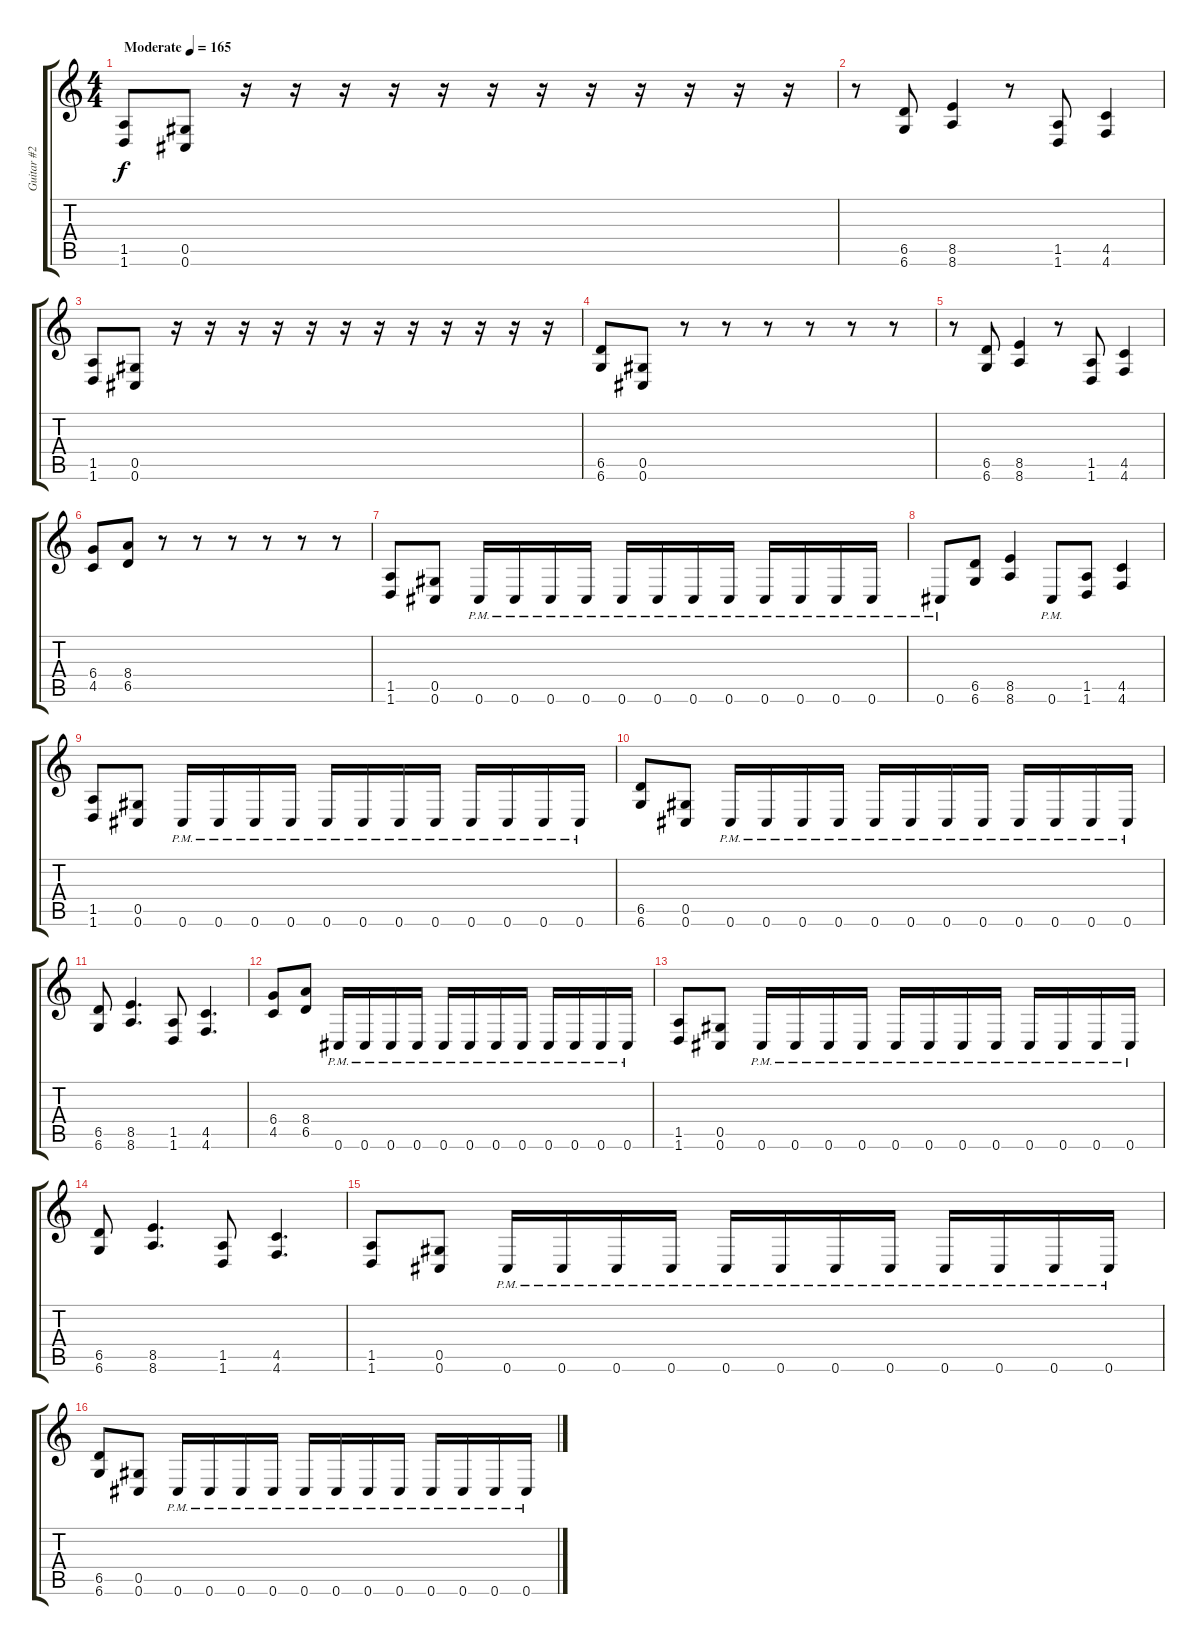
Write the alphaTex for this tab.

\track ("Guitar #2" "Guitar #2") {instrument distortionguitar}
\staff {score tabs}
\tuning (Eb4 Bb3 Gb3 Db3 Ab2 Db2) {hide}
\ts (4 4)
\tempo (165 "Moderate")
\clef g2
\ks c
(1.5 1.6).8{dy f instrument distortionguitar} (0.5 0.6).8 r.16 r.16 r.16 r.16 r.16 r.16 r.16 r.16 r.16 r.16 r.16 r.16 |
r.8 (6.5 6.6).8 (8.5 8.6).4 r.8 (1.5 1.6).8 (4.5 4.6).4 |
(1.5 1.6).8 (0.5 0.6).8 r.16 r.16 r.16 r.16 r.16 r.16 r.16 r.16 r.16 r.16 r.16 r.16 |
(6.5 6.6).8 (0.5 0.6).8 r.8 r.8 r.8 r.8 r.8 r.8 |
r.8 (6.5 6.6).8 (8.5 8.6).4 r.8 (1.5 1.6).8 (4.5 4.6).4 |
(6.4 4.5).8 (8.4 6.5).8 r.8 r.8 r.8 r.8 r.8 r.8 |
(1.5 1.6).8 (0.5 0.6).8 0.6{pm}.16 0.6{pm}.16 0.6{pm}.16 0.6{pm}.16 0.6{pm}.16 0.6{pm}.16 0.6{pm}.16 0.6{pm}.16 0.6{pm}.16 0.6{pm}.16 0.6{pm}.16 0.6{pm}.16 |
0.6{pm}.8 (6.5 6.6).8 (8.5 8.6).4 0.6{pm}.8 (1.5 1.6).8 (4.5 4.6).4 |
(1.5 1.6).8 (0.5 0.6).8 0.6{pm}.16 0.6{pm}.16 0.6{pm}.16 0.6{pm}.16 0.6{pm}.16 0.6{pm}.16 0.6{pm}.16 0.6{pm}.16 0.6{pm}.16 0.6{pm}.16 0.6{pm}.16 0.6{pm}.16 |
(6.5 6.6).8 (0.5 0.6).8 0.6{pm}.16 0.6{pm}.16 0.6{pm}.16 0.6{pm}.16 0.6{pm}.16 0.6{pm}.16 0.6{pm}.16 0.6{pm}.16 0.6{pm}.16 0.6{pm}.16 0.6{pm}.16 0.6{pm}.16 |
(6.5 6.6).8 (8.5 8.6).4{d} (1.5 1.6).8 (4.5 4.6).4{d} |
(6.4 4.5).8 (8.4 6.5).8 0.6{pm}.16 0.6{pm}.16 0.6{pm}.16 0.6{pm}.16 0.6{pm}.16 0.6{pm}.16 0.6{pm}.16 0.6{pm}.16 0.6{pm}.16 0.6{pm}.16 0.6{pm}.16 0.6{pm}.16 |
(1.5 1.6).8 (0.5 0.6).8 0.6{pm}.16 0.6{pm}.16 0.6{pm}.16 0.6{pm}.16 0.6{pm}.16 0.6{pm}.16 0.6{pm}.16 0.6{pm}.16 0.6{pm}.16 0.6{pm}.16 0.6{pm}.16 0.6{pm}.16 |
(6.5 6.6).8 (8.5 8.6).4{d} (1.5 1.6).8 (4.5 4.6).4{d} |
(1.5 1.6).8 (0.5 0.6).8 0.6{pm}.16 0.6{pm}.16 0.6{pm}.16 0.6{pm}.16 0.6{pm}.16 0.6{pm}.16 0.6{pm}.16 0.6{pm}.16 0.6{pm}.16 0.6{pm}.16 0.6{pm}.16 0.6{pm}.16 |
(6.5 6.6).8 (0.5 0.6).8 0.6{pm}.16 0.6{pm}.16 0.6{pm}.16 0.6{pm}.16 0.6{pm}.16 0.6{pm}.16 0.6{pm}.16 0.6{pm}.16 0.6{pm}.16 0.6{pm}.16 0.6{pm}.16 0.6{pm}.16
